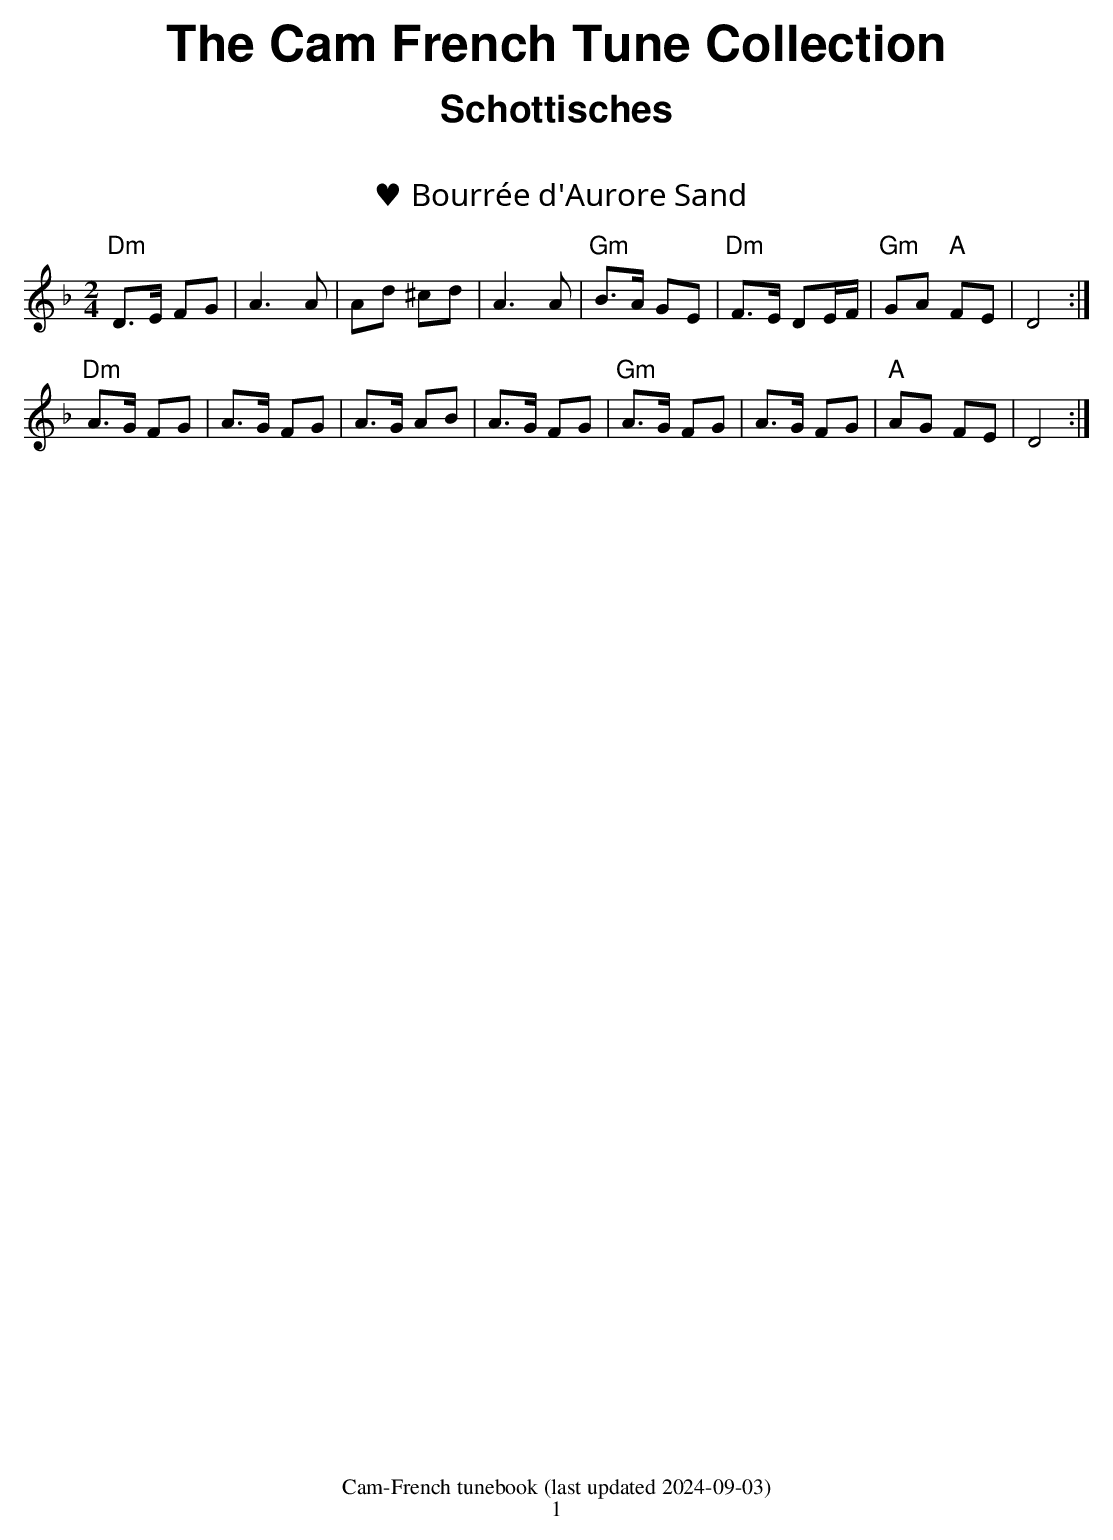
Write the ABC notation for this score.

X:1
T:♥ Bourrée d'Aurore Sand
M:2/4
L:1/8
K:Dm
"Dm"D>E FG|A3 A|Ad ^cd|A3 A|"Gm"B>A GE|"Dm"F>E DE/F/|"Gm"GA "A"FE|D4:|
"Dm"A>G FG|A>G FG|A>G AB|A>G FG|"Gm"A>G FG|A>G FG|"A"AG FE|D4:|
